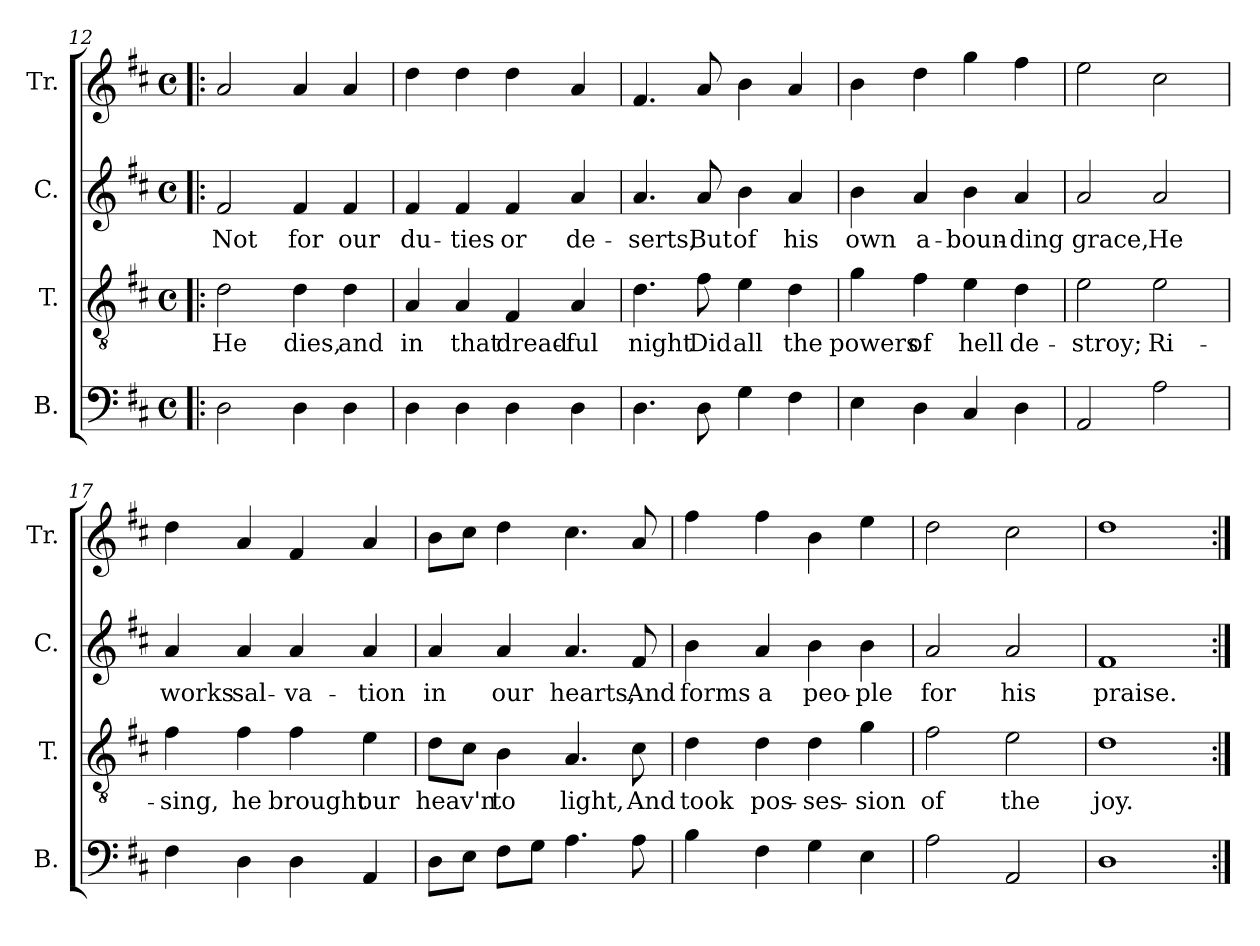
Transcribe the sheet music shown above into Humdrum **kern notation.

**kern	**kern	**text	**kern	**text	**kern
*part4	*part3	*part3	*part2	*part2	*part1
*staff4	*staff3	*staff3	*staff2	*staff2	*staff1
*I"B.	*I"T.	*	*I"C.	*	*I"Tr.
*I'B.	*I'T.	*	*I'C.	*	*I'Tr.
*clefF4	*clefGv2	*	*clefG2	*	*clefG2
*k[f#c#]	*k[f#c#]	*	*k[f#c#]	*	*k[f#c#]
*M4/4	*M4/4	*	*M4/4	*	*M4/4
*met(c)	*met(c)	*	*met(c)	*	*met(c)
=12!|:	=12!|:	=12!|:	=12!|:	=12!|:	=12!|:
2D\	2d\	He	2f#/	Not	2a/
4D\	4d\	dies,	4f#/	for	4a/
4D\	4d\	and	4f#/	our	4a/
=13	=13	=13	=13	=13	=13
4D\	4A/	in	4f#/	du-	4dd\
4D\	4A/	that	4f#/	-ties	4dd\
4D\	4F#/	dread-	4f#/	or	4dd\
4D\	4A/	-ful	4a/	de-	4a/
=14	=14	=14	=14	=14	=14
4.D\	4.d\	night	4.a/	-serts,	4.f#/
8D\	8f#\	Did	8a/	But	8a/
4G\	4e\	all	4b\	of	4b\
4F#\	4d\	the	4a/	his	4a/
!!LO:LB:g=z
=15	=15	=15	=15	=15	=15
4E\	4g\	powers	4b\	own	4b\
4D\	4f#\	of	4a/	a-	4dd\
4C#/	4e\	hell	4b\	-boun-	4gg\
4D\	4d\	de-	4a/	-ding	4ff#\
=16	=16	=16	=16	=16	=16
2AA/	2e\	-stroy;	2a/	grace,	2ee\
2A\	2e\	Ri-	2a/	He	2cc#\
=17	=17	=17	=17	=17	=17
4F#\	4f#\	-sing,	4a/	works	4dd\
4D\	4f#\	he	4a/	sal-	4a/
4D\	4f#\	brought	4a/	-va-	4f#/
4AA/	4e\	our	4a/	-tion	4a/
=18	=18	=18	=18	=18	=18
8D\L	8d\L	heav'n	4a/	in	8b\L
8E\J	8c#\J	.	.	.	8cc#\J
8F#\L	4B\	to	4a/	our	4dd\
8G\J	.	.	.	.	.
4.A\	4.A/	light,	4.a/	hearts,	4.cc#\
8A\	8c#\	And	8f#/	And	8a/
=19	=19	=19	=19	=19	=19
4B\	4d\	took	4b\	forms	4ff#\
4F#\	4d\	pos-	4a/	a	4ff#\
4G\	4d\	-ses-	4b\	peo-	4b\
4E\	4g\	-sion	4b\	-ple	4ee\
=20	=20	=20	=20	=20	=20
2A\	2f#\	of	2a/	for	2dd\
2AA/	2e\	the	2a/	his	2cc#\
=21	=21	=21	=21	=21	=21
1D	1d	joy.	1f#	praise.	1dd
=:|!	=:|!	=:|!	=:|!	=:|!	=:|!
*-	*-	*-	*-	*-	*-
